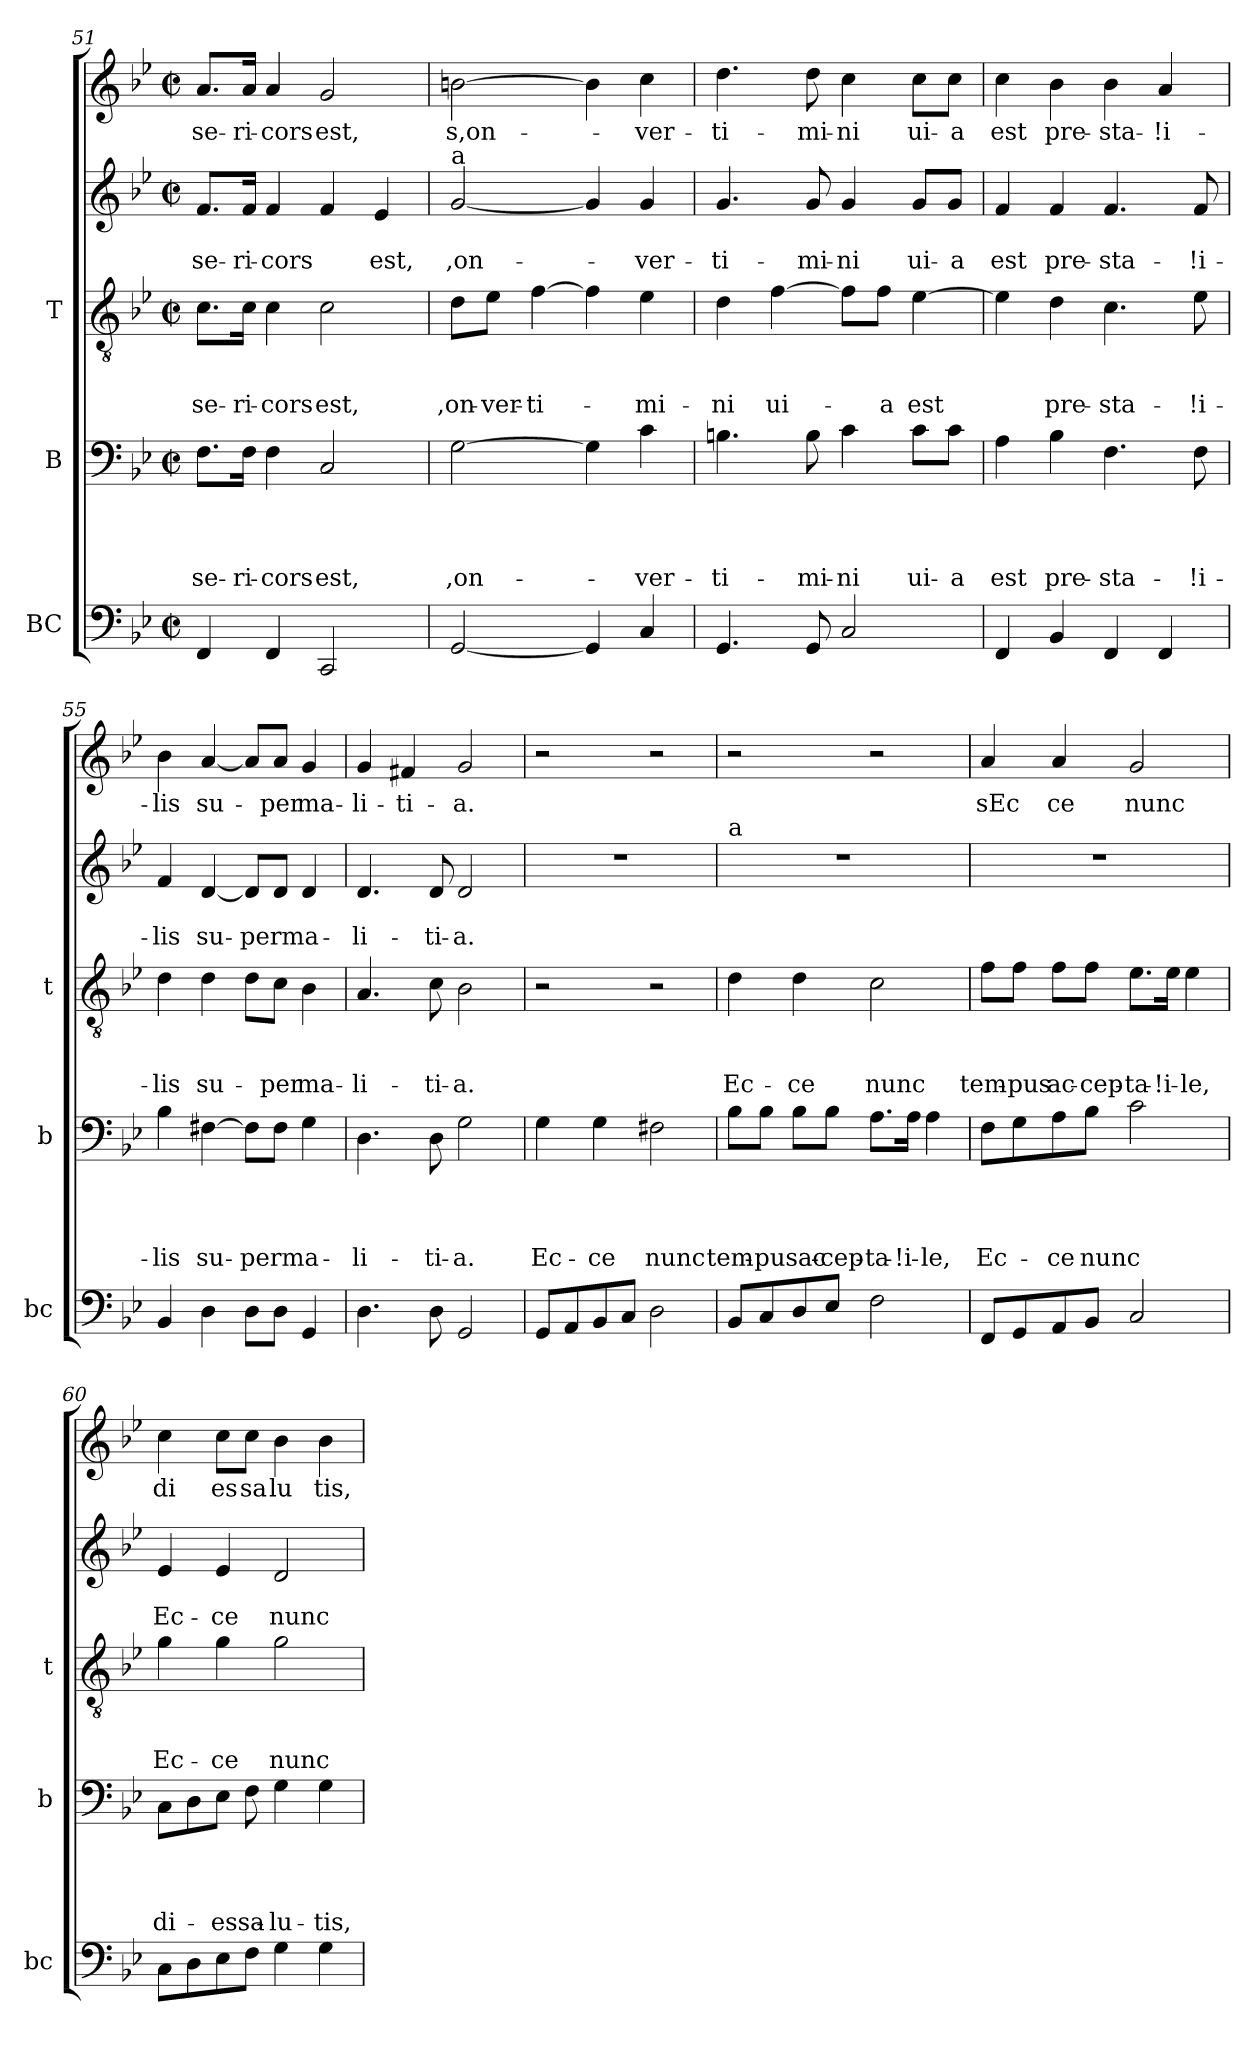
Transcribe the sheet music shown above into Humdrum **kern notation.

**kern	**kern	**text	**text	**text	**text	**kern	**text	**text	**text	**kern	**text	**text	**kern	**text
*part5	*part4	*part4	*part4	*part4	*part4	*part3	*part3	*part3	*part3	*part2	*part2	*part2	*part1	*part1
*staff5	*staff4	*staff4	*staff4	*staff4	*staff4	*staff3	*staff3	*staff3	*staff3	*staff2	*staff2	*staff2	*staff1	*staff1
*I"BC	*I"B	*	*	*	*	*I"T	*	*	*	*	*	*	*	*
*I'bc	*I'b	*	*	*	*	*I't	*	*	*	*	*	*	*	*
*clefF4	*clefF4	*	*	*	*	*clefGv2	*	*	*	*clefG2	*	*	*clefG2	*
*k[b-e-]	*k[b-e-]	*	*	*	*	*k[b-e-]	*	*	*	*k[b-e-]	*	*	*k[b-e-]	*
*B-:	*B-:	*	*	*	*	*B-:	*	*	*	*B-:	*	*	*B-:	*
*M2/2	*M2/2	*	*	*	*	*M2/2	*	*	*	*M2/2	*	*	*M2/2	*
*met(c|)	*met(c|)	*	*	*	*	*met(c|)	*	*	*	*met(c|)	*	*	*met(c|)	*
=51	=51	=51	=51	=51	=51	=51	=51	=51	=51	=51	=51	=51	=51	=51
!	!	!	!	!	!LO:LY:b	!	!	!	!LO:LY:b	!	!	!LO:LY:b	!	!LO:LY:b
4FF/	8.F\L	.	.	.	-se-	8.c\L	.	.	-se-	8.f/L	.	-se-	8.a/L	-se-
!	!	!	!	!	!LO:LY:b	!	!	!	!LO:LY:b:rj	!	!	!LO:LY:b	!	!LO:LY:b
.	16F\Jk	.	.	.	-ri-	16c\Jk	.	.	-ri-	16f/Jk	.	-ri-	16a/Jk	-ri-
!	!	!	!	!	!LO:LY:b	!	!	!	!LO:LY:b	!	!	!LO:LY:b	!	!LO:LY:b
4FF/	4F\	.	.	.	-cors	4c\	.	.	-cors	4f/	.	-cors	4a/	-cors
!	!	!	!	!	!LO:LY:b	!	!	!	!LO:LY:b	!	!	!	!	!LO:LY:b
2CC/	2C/	.	.	.	est,	2c\	.	.	est,	4f/	.	.	2g/	est,
!	!	!	!	!	!	!	!	!	!	!	!	!LO:LY:b	!	!
.	.	.	.	.	.	.	.	.	.	4e-/	.	est,	.	.
!!LO:LB:g=z
=52	=52	=52	=52	=52	=52	=52	=52	=52	=52	=52	=52	=52	=52	=52
!	!	!	!	!	!	!	!	!	!	!LO:TX:a:t=a	!	!	!	!
!	!	!	!	!	!LO:LY:b	!	!	!	!LO:LY:b	!	!	!LO:LY:b	!	!LO:LY:b:rj
[<2GG/	[>2G\	.	.	.	,on-	8d\L	.	.	,on-	[<2g/	.	,on-	[>2bn\	s,on-
!	!	!	!	!	!	!	!	!	!LO:LY:b	!	!	!	!	!
.	.	.	.	.	.	8e-\J	.	.	-ver-	.	.	.	.	.
!	!	!	!	!	!	!	!	!	!LO:LY:b:rj	!	!	!	!	!
.	.	.	.	.	.	[>4f\	.	.	-ti-	.	.	.	.	.
4GG/]	4G\]	.	.	.	.	4f\]	.	.	.	4g/]	.	.	4b\]	.
!	!	!	!	!	!LO:LY:b	!	!	!	!LO:LY:b	!	!	!LO:LY:b	!	!LO:LY:b
4C/	4c\	.	.	.	-ver-	4e-\	.	.	-mi-	4g/	.	-ver-	4cc\	-ver-
=53	=53	=53	=53	=53	=53	=53	=53	=53	=53	=53	=53	=53	=53	=53
!	!	!	!	!	!LO:LY:b	!	!	!	!LO:LY:b:rj	!	!	!LO:LY:b	!	!LO:LY:b
4.GG/	4.Bn\	.	.	.	-ti-	4d\	.	.	-ni	4.g/	.	-ti-	4.dd\	-ti-
!	!	!	!	!	!	!	!	!	!LO:LY:b	!	!	!	!	!
.	.	.	.	.	.	[>4f\	.	.	ui-	.	.	.	.	.
!	!	!	!	!	!LO:LY:b	!	!	!	!	!	!	!LO:LY:b	!	!LO:LY:b
8GG/	8B\	.	.	.	-mi-	.	.	.	.	8g/	.	-mi-	8dd\	-mi-
!	!	!	!	!	!LO:LY:b	!	!	!	!	!	!	!LO:LY:b	!	!LO:LY:b
2C/	4c\	.	.	.	-ni	8f\L]	.	.	.	4g/	.	-ni	4cc\	-ni
!	!	!	!	!	!	!	!	!	!LO:LY:b:rj	!	!	!	!	!
.	.	.	.	.	.	8f\J	.	.	-a	.	.	.	.	.
!	!	!	!	!	!LO:LY:b	!	!	!	!LO:LY:b	!	!	!LO:LY:b	!	!LO:LY:b
.	8c\L	.	.	.	ui-	[>4e-\	.	.	est	8g/L	.	ui-	8cc\L	ui-
!	!	!	!	!	!LO:LY:b	!	!	!	!	!	!	!LO:LY:b	!	!LO:LY:b
.	8c\J	.	.	.	-a	.	.	.	.	8g/J	.	-a	8cc\J	-a
=54	=54	=54	=54	=54	=54	=54	=54	=54	=54	=54	=54	=54	=54	=54
!	!	!	!	!	!LO:LY:b	!	!	!	!	!	!	!LO:LY:b	!	!LO:LY:b
4FF/	4A\	.	.	.	est	4e-\]	.	.	.	4f/	.	est	4cc\	est
!	!	!	!	!	!LO:LY:b	!	!	!	!LO:LY:b	!	!	!LO:LY:b	!	!LO:LY:b
4BB-/	4B-\	.	.	.	pre-	4d\	.	.	pre-	4f/	.	pre-	4b-\	pre-
!	!	!	!	!	!LO:LY:b	!	!	!	!LO:LY:b	!	!	!LO:LY:b	!	!LO:LY:b
4FF/	4.F\	.	.	.	-sta-	4.c\	.	.	-sta-	4.f/	.	-sta-	4b-\	-sta-
!	!	!	!	!	!	!	!	!	!	!	!	!	!	!LO:LY:b
4FF/	.	.	.	.	.	.	.	.	.	.	.	.	4a/	-!i-
!	!	!	!	!	!LO:LY:b	!	!	!	!LO:LY:b:rj	!	!	!LO:LY:b	!	!
.	8F\	.	.	.	-!i-	8e-\	.	.	-!i-	8f/	.	-!i-	.	.
=55	=55	=55	=55	=55	=55	=55	=55	=55	=55	=55	=55	=55	=55	=55
!	!	!	!	!	!LO:LY:b	!	!	!	!LO:LY:b	!	!	!LO:LY:b	!	!LO:LY:b
4BB-/	4B-\	.	.	.	-lis	4d\	.	.	-lis	4f/	.	-lis	4b-\	-lis
!	!	!	!	!	!LO:LY:b	!	!	!	!LO:LY:b	!	!	!LO:LY:b	!	!LO:LY:b
4D\	[>4F#X\	.	.	.	su-	4d\	.	.	su-	[<4d/	.	su-	[<4a/	su-
!	!	!	!	!	!LO:LY:b	!	!	!	!	!	!	!LO:LY:b	!	!
8D\L	8F#\L]	.	.	.	-perma-	8d\L	.	.	.	8d/L]	.	-perma-	8a/L]	.
!	!	!	!	!	!	!	!	!	!LO:LY:b	!	!	!	!	!LO:LY:b
8D\J	8F#\J	.	.	.	.	8c\J	.	.	-per	8d/J	.	.	8a/J	-per
!	!	!	!	!	!	!	!	!	!LO:LY:b	!	!	!	!	!LO:LY:b
4GG/	4G\	.	.	.	.	4B-\	.	.	ma-	4d/	.	.	4g/	ma-
=56	=56	=56	=56	=56	=56	=56	=56	=56	=56	=56	=56	=56	=56	=56
!	!	!	!	!	!LO:LY:b	!	!	!	!LO:LY:b:rj	!	!	!LO:LY:b	!	!LO:LY:b:rj
4.D\	4.D\	.	.	.	-li-	4.A/	.	.	-li-	4.d/	.	-li-	4g/	-li-
!	!	!	!	!	!	!	!	!	!	!	!	!	!	!LO:LY:b
.	.	.	.	.	.	.	.	.	.	.	.	.	4f#X/	-ti-
!	!	!	!	!	!LO:LY:b	!	!	!	!LO:LY:b:rj	!	!	!LO:LY:b	!	!
8D\	8D\	.	.	.	-ti-	8c\	.	.	-ti-	8d/	.	-ti-	.	.
!	!	!	!	!	!LO:LY:b	!	!	!	!LO:LY:b	!	!	!LO:LY:b	!	!LO:LY:b
2GG/	2G\	.	.	.	-a.	2B-\	.	.	-a.	2d/	.	-a.	2g/	-a.
=57	=57	=57	=57	=57	=57	=57	=57	=57	=57	=57	=57	=57	=57	=57
!	!	!	!	!	!LO:LY:b	!	!	!	!	!	!	!	!	!
8GG/L	4G\	.	.	.	Ec-	2r	.	.	.	1r	.	.	2r	.
8AA/	.	.	.	.	.	.	.	.	.	.	.	.	.	.
!	!	!	!	!	!LO:LY:b	!	!	!	!	!	!	!	!	!
8BB-/	4G\	.	.	.	-ce	.	.	.	.	.	.	.	.	.
8C/J	.	.	.	.	.	.	.	.	.	.	.	.	.	.
!	!	!	!	!	!LO:LY:b	!	!	!	!	!	!	!	!	!
2D\	2F#X\	.	.	.	nunc	2r	.	.	.	.	.	.	2r	.
!!LO:LB:g=z
=58	=58	=58	=58	=58	=58	=58	=58	=58	=58	=58	=58	=58	=58	=58
!	!	!	!	!	!	!	!	!	!	!LO:TX:a:t=a	!	!	!	!
!	!	!	!	!	!LO:LY:b	!	!	!	!LO:LY:b	!	!	!	!	!
8BB-/L	8B-\L	.	.	.	tem-	4d\	.	.	Ec-	1r	.	.	2r	.
!	!	!	!	!	!LO:LY:b	!	!	!	!	!	!	!	!	!
8C/	8B-\J	.	.	.	-pusac-	.	.	.	.	.	.	.	.	.
!	!	!	!	!	!	!	!	!	!LO:LY:b	!	!	!	!	!
8D/	8B-\L	.	.	.	.	4d\	.	.	-ce	.	.	.	.	.
!	!	!	!	!	!LO:LY:b	!	!	!	!	!	!	!	!	!
8E-/J	8B-\J	.	.	.	-cep-	.	.	.	.	.	.	.	.	.
!	!	!	!	!	!LO:LY:b	!	!	!	!LO:LY:b	!	!	!	!	!
2F\	8.A\L	.	.	.	-ta-	2c\	.	.	nunc	.	.	.	2r	.
!	!	!	!	!	!LO:LY:b	!	!	!	!	!	!	!	!	!
.	16A\Jk	.	.	.	-!i-	.	.	.	.	.	.	.	.	.
!	!	!	!	!	!LO:LY:b	!	!	!	!	!	!	!	!	!
.	4A\	.	.	.	-le,	.	.	.	.	.	.	.	.	.
=59	=59	=59	=59	=59	=59	=59	=59	=59	=59	=59	=59	=59	=59	=59
!	!	!	!	!	!LO:LY:b	!	!	!	!LO:LY:b	!	!	!	!	!LO:LY:b:rj
8FF/L	8F\L	.	.	.	Ec-	8f\L	.	.	tem-	1r	.	.	4a/	sEc
!	!	!	!	!	!	!	!	!	!LO:LY:b	!	!	!	!	!
8GG/	8G\	.	.	.	.	8f\J	.	.	-pus	.	.	.	.	.
!	!	!	!	!	!LO:LY:b	!	!	!	!LO:LY:b	!	!	!	!	!LO:LY:b
8AA/	8A\	.	.	.	-ce	8f\L	.	.	ac-	.	.	.	4a/	ce
!	!	!	!	!	!LO:LY:b	!	!	!	!LO:LY:b	!	!	!	!	!
8BB-/J	8B-\J	.	.	.	nunc	8f\J	.	.	-cep-	.	.	.	.	.
!	!	!	!	!	!	!	!	!	!LO:LY:b	!	!	!	!	!LO:LY:b
2C/	2c\	.	.	.	.	8.e-\L	.	.	-ta-	.	.	.	2g/	nunc
!	!	!	!	!	!	!	!	!	!LO:LY:b:rj	!	!	!	!	!
.	.	.	.	.	.	16e-\Jk	.	.	-!i-	.	.	.	.	.
!	!	!	!	!	!	!	!	!	!LO:LY:b	!	!	!	!	!
.	.	.	.	.	.	4e-\	.	.	-le,	.	.	.	.	.
=60	=60	=60	=60	=60	=60	=60	=60	=60	=60	=60	=60	=60	=60	=60
!	!	!	!	!	!LO:LY:b	!	!	!	!LO:LY:b	!	!	!LO:LY:b	!	!LO:LY:b
8C\L	8C\L	.	.	.	di-	4g\	.	.	Ec-	4e-/	.	Ec-	4cc\	di
8D\	8D\	.	.	.	.	.	.	.	.	.	.	.	.	.
!	!	!	!	!	!LO:LY:b	!	!	!	!LO:LY:b	!	!	!LO:LY:b	!	!LO:LY:b
8E-\	8E-\J	.	.	.	-essa-	4g\	.	.	-ce	4e-/	.	-ce	8cc\L	es
!	!	!	!	!	!	!	!	!	!	!	!	!	!	!LO:LY:b
8F\J	8F\	.	.	.	.	.	.	.	.	.	.	.	8cc\J	sa
!	!	!	!	!	!LO:LY:b	!	!	!	!LO:LY:b	!	!	!LO:LY:b	!	!LO:LY:b
4G\	4G\	.	.	.	-lu-	2g\	.	.	nunc	2d/	.	nunc	4b-\	lu
!	!	!	!	!	!LO:LY:b	!	!	!	!	!	!	!	!	!LO:LY:b
4G\	4G\	.	.	.	-tis,	.	.	.	.	.	.	.	4b-\	tis,
=	=	=	=	=	=	=	=	=	=	=	=	=	=	=
*-	*-	*-	*-	*-	*-	*-	*-	*-	*-	*-	*-	*-	*-	*-
